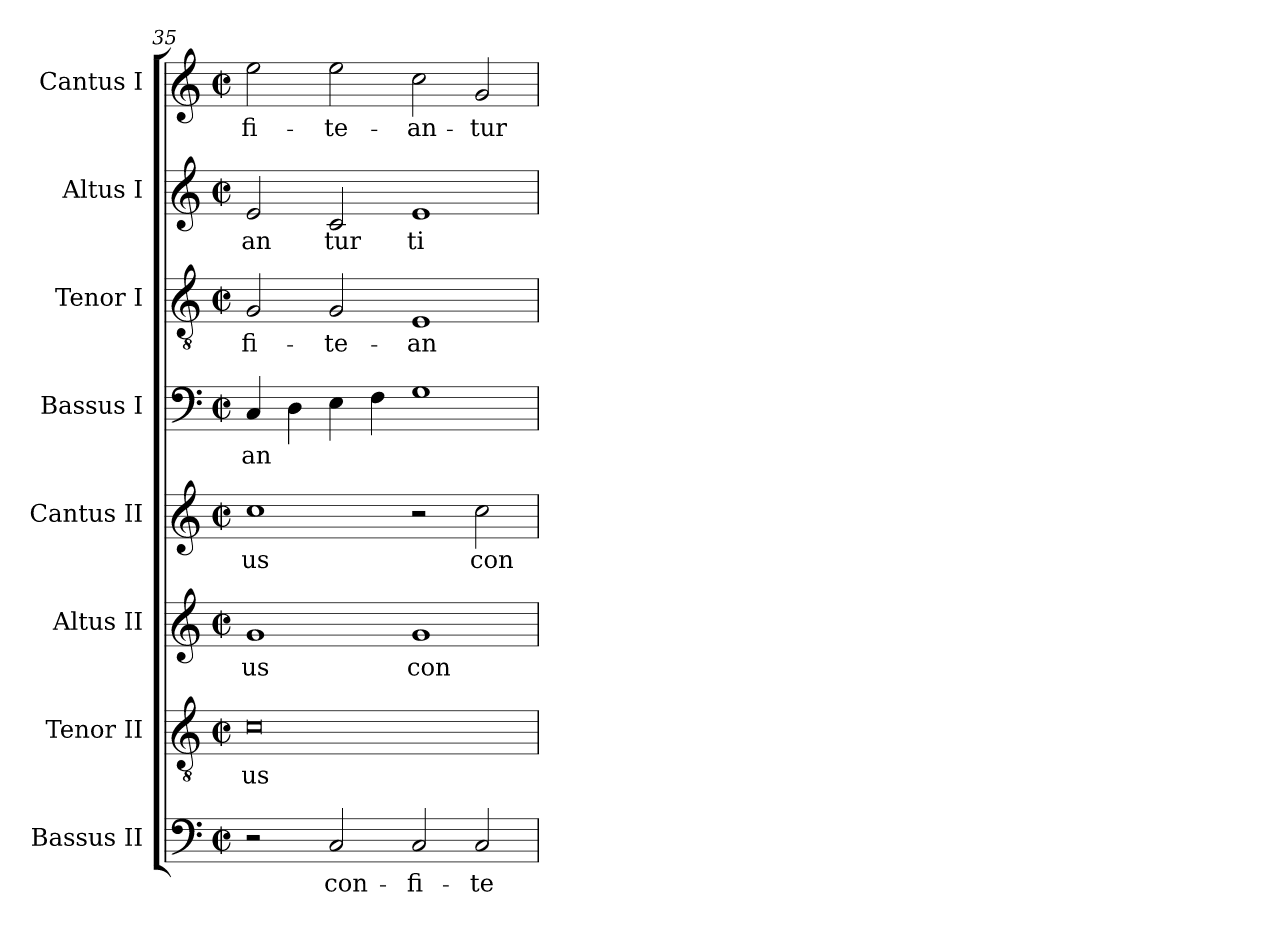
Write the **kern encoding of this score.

**kern	**text	**kern	**text	**kern	**text	**kern	**text	**kern	**text	**kern	**text	**kern	**text	**kern	**text
*part8	*part8	*part7	*part7	*part6	*part6	*part5	*part5	*part4	*part4	*part3	*part3	*part2	*part2	*part1	*part1
*staff8	*staff8	*staff7	*staff7	*staff6	*staff6	*staff5	*staff5	*staff4	*staff4	*staff3	*staff3	*staff2	*staff2	*staff1	*staff1
*I"Bassus II	*	*I"Tenor II	*	*I"Altus II	*	*I"Cantus II	*	*I"Bassus I	*	*I"Tenor I	*	*I"Altus I	*	*I"Cantus I	*
*clefF4	*	*clefGv2	*	*clefG2	*	*clefG2	*	*clefF4	*	*clefGv2	*	*clefG2	*	*clefG2	*
*M2/2	*	*M2/2	*	*M2/2	*	*M2/2	*	*M2/2	*	*M2/2	*	*M2/2	*	*M2/2	*
*met(c|)	*	*met(c|)	*	*met(c|)	*	*met(c|)	*	*met(c|)	*	*met(c|)	*	*met(c|)	*	*met(c|)	*
=35	=35	=35	=35	=35	=35	=35	=35	=35	=35	=35	=35	=35	=35	=35	=35
!	!	!	!LO:LY:b:cj	!	!LO:LY:b:cj	!	!LO:LY:b:cj	!	!LO:LY:b	!	!LO:LY:b:cj	!	!LO:LY:b:cj	!	!LO:LY:b:cj
2r	.	0c	-us	1g	-us	1cc	us	4C/	an	2G/	-fi-	2e/	an	2ee\	-fi-
.	.	.	.	.	.	.	.	4D\	.	.	.	.	.	.	.
!	!LO:LY:b:cj	!	!	!	!	!	!	!	!	!	!LO:LY:b:cj	!	!LO:LY:b:cj	!	!LO:LY:b:cj
2C/	con-	.	.	.	.	.	.	4E\	.	2G/	-te-	2c/	tur	2ee\	-te-
.	.	.	.	.	.	.	.	4F\	.	.	.	.	.	.	.
!	!LO:LY:b:cj	!	!	!	!LO:LY:b:cj	!	!	!	!	!	!LO:LY:b:cj	!	!LO:LY:b:cj	!	!LO:LY:b:cj
2C/	-fi-	.	.	1g	con-	2r	.	1G	.	1E	-an-	1e	ti	2cc\	-an-
!	!LO:LY:b:cj	!	!	!	!	!	!LO:LY:b:cj	!	!	!	!	!	!	!	!LO:LY:b:cj
2C/	-te-	.	.	.	.	2cc\	con	.	.	.	.	.	.	2g/	-tur
=	=	=	=	=	=	=	=	=	=	=	=	=	=	=	=
*-	*-	*-	*-	*-	*-	*-	*-	*-	*-	*-	*-	*-	*-	*-	*-
